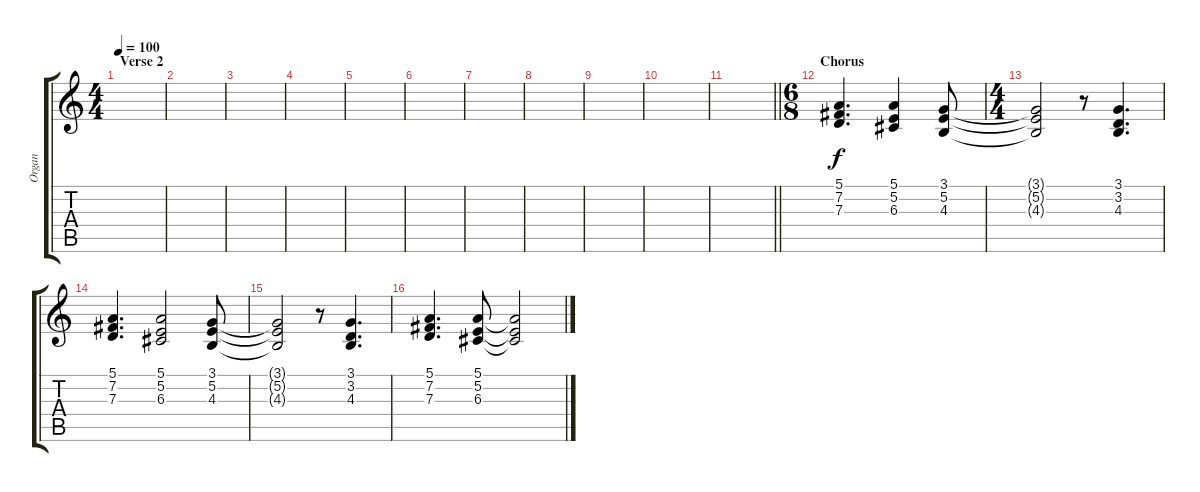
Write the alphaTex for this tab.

\track ("Organ" "Organ") {instrument drawbarorgan}
\staff {score tabs}
\tuning (E4 B3 G3 D3 A2 E2) {hide}
\ts (4 4)
\section ("" "Verse 2")
\tempo 100
\clef g2
\ks c
|
|
|
|
|
|
|
|
|
|
\barLineRight lightlight
|
\ts (6 8)
\section ("" "Chorus")
(5.1 7.2 7.3).4{d} (5.1 5.2 6.3).4 (3.1 5.2 4.3).8 |
\ts (4 4)
(3.1{t} 5.2{t} 4.3{t}).2 r.8 (3.1 3.2 4.3).4{d} |
(5.1 7.2 7.3).4{d} (5.1 5.2 6.3).2 (3.1 5.2 4.3).8 |
(3.1{t} 5.2{t} 4.3{t}).2 r.8 (3.1 3.2 4.3).4{d} |
(5.1 7.2 7.3).4{d} (5.1 5.2 6.3).8 (5.1{t} 5.2{t} 6.3{t}).2
